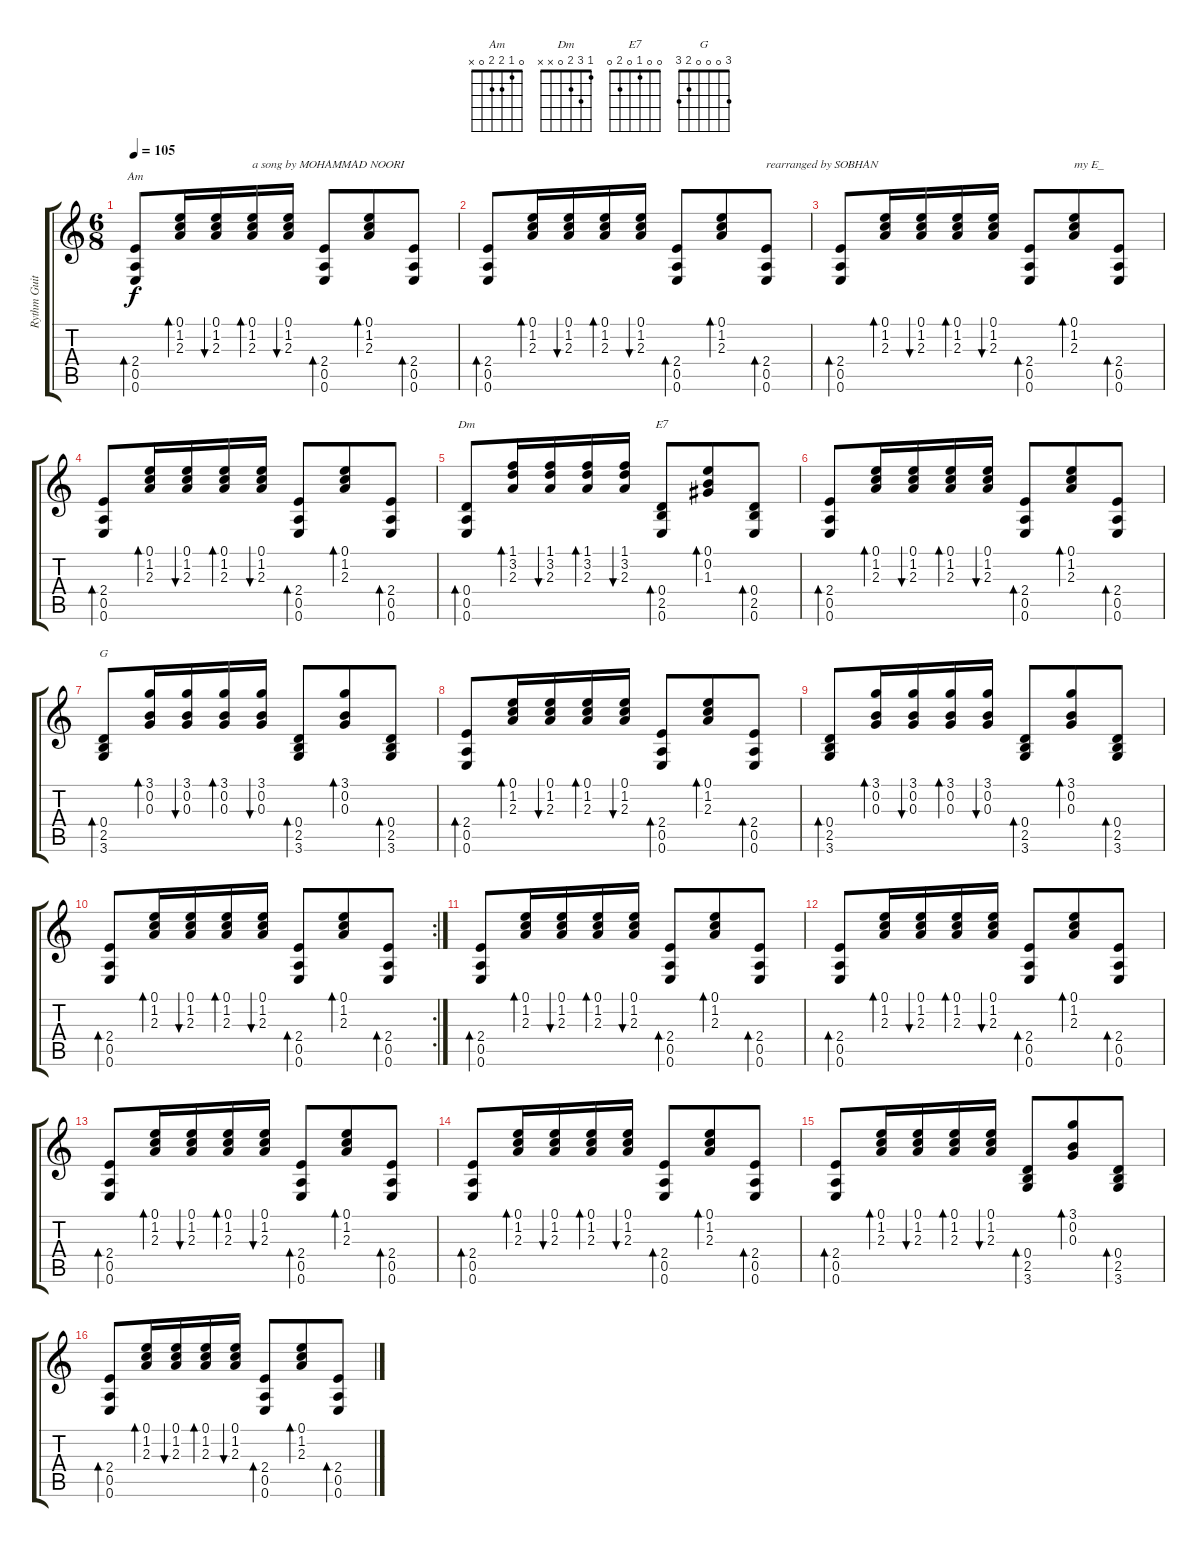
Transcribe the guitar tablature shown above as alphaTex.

\track ("Rythm Guitar" "Rythm Guit") {instrument acousticguitarnylon}
\staff {score tabs}
\tuning (E4 B3 G3 D3 A2 E2) {hide}
\chord ("Am" 0 1 2 2 0 x)
\chord ("Dm" 1 3 2 0 x x)
\chord ("E7" 0 0 1 0 2 0)
\chord ("G" 3 0 0 0 2 3)
\ts (6 8)
\tempo 105
\clef g2
\ks c
(2.4 0.5 0.6).8{bd 60 ch "Am" dy f instrument acousticguitarnylon} (0.1 1.2 2.3).16{bd 60} (0.1 1.2 2.3).16{bu 60} (0.1 1.2 2.3).16{bd 60 txt "a song by MOHAMMAD NOORI"} (0.1 1.2 2.3).16{bu 60} (2.4 0.5 0.6).8{bd 60} (0.1 1.2 2.3).8{bd 120} (2.4 0.5 0.6).8{bd 120} |
(2.4 0.5 0.6).8{bd 60} (0.1 1.2 2.3).16{bd 60} (0.1 1.2 2.3).16{bu 60} (0.1 1.2 2.3).16{bd 60} (0.1 1.2 2.3).16{bu 60} (2.4 0.5 0.6).8{bd 60} (0.1 1.2 2.3).8{bd 120} (2.4 0.5 0.6).8{bd 120 txt "rearranged by SOBHAN"} |
(2.4 0.5 0.6).8{bd 60} (0.1 1.2 2.3).16{bd 60} (0.1 1.2 2.3).16{bu 60} (0.1 1.2 2.3).16{bd 60} (0.1 1.2 2.3).16{bu 60} (2.4 0.5 0.6).8{bd 60} (0.1 1.2 2.3).8{bd 120 txt "my E_"} (2.4 0.5 0.6).8{bd 120} |
(2.4 0.5 0.6).8{bd 60} (0.1 1.2 2.3).16{bd 60} (0.1 1.2 2.3).16{bu 60} (0.1 1.2 2.3).16{bd 60} (0.1 1.2 2.3).16{bu 60} (2.4 0.5 0.6).8{bd 60} (0.1 1.2 2.3).8{bd 120} (2.4 0.5 0.6).8{bd 120} |
(0.4 0.5 0.6).8{bd 120 ch "Dm"} (1.1 3.2 2.3).16{bd 120} (1.1 3.2 2.3).16{bu 120} (1.1 3.2 2.3).16{bd 120} (1.1 3.2 2.3).16{bu 120} (0.4 2.5 0.6).8{bd 120 ch "E7"} (0.1 0.2 1.3).8{bd 120} (0.4 2.5 0.6).8{bd 120} |
(2.4 0.5 0.6).8{bd 60} (0.1 1.2 2.3).16{bd 60} (0.1 1.2 2.3).16{bu 60} (0.1 1.2 2.3).16{bd 60} (0.1 1.2 2.3).16{bu 60} (2.4 0.5 0.6).8{bd 60} (0.1 1.2 2.3).8{bd 120} (2.4 0.5 0.6).8{bd 120} |
(0.4 2.5 3.6).8{bd 120 ch "G"} (3.1 0.2 0.3).16{bd 120} (3.1 0.2 0.3).16{bu 120} (3.1 0.2 0.3).16{bd 120} (3.1 0.2 0.3).16{bu 120} (0.4 2.5 3.6).8{bd 120} (3.1 0.2 0.3).8{bd 120} (0.4 2.5 3.6).8{bd 120} |
(2.4 0.5 0.6).8{bd 60} (0.1 1.2 2.3).16{bd 60} (0.1 1.2 2.3).16{bu 60} (0.1 1.2 2.3).16{bd 60} (0.1 1.2 2.3).16{bu 60} (2.4 0.5 0.6).8{bd 60} (0.1 1.2 2.3).8{bd 120} (2.4 0.5 0.6).8{bd 120} |
(0.4 2.5 3.6).8{bd 120} (3.1 0.2 0.3).16{bd 120} (3.1 0.2 0.3).16{bu 120} (3.1 0.2 0.3).16{bd 120} (3.1 0.2 0.3).16{bu 120} (0.4 2.5 3.6).8{bd 120} (3.1 0.2 0.3).8{bd 120} (0.4 2.5 3.6).8{bd 120} |
\rc 2
(2.4 0.5 0.6).8{bd 60} (0.1 1.2 2.3).16{bd 60} (0.1 1.2 2.3).16{bu 60} (0.1 1.2 2.3).16{bd 60} (0.1 1.2 2.3).16{bu 60} (2.4 0.5 0.6).8{bd 60} (0.1 1.2 2.3).8{bd 120} (2.4 0.5 0.6).8{bd 120} |
(2.4 0.5 0.6).8{bd 60} (0.1 1.2 2.3).16{bd 60} (0.1 1.2 2.3).16{bu 60} (0.1 1.2 2.3).16{bd 60} (0.1 1.2 2.3).16{bu 60} (2.4 0.5 0.6).8{bd 60} (0.1 1.2 2.3).8{bd 120} (2.4 0.5 0.6).8{bd 120} |
(2.4 0.5 0.6).8{bd 60} (0.1 1.2 2.3).16{bd 60} (0.1 1.2 2.3).16{bu 60} (0.1 1.2 2.3).16{bd 60} (0.1 1.2 2.3).16{bu 60} (2.4 0.5 0.6).8{bd 60} (0.1 1.2 2.3).8{bd 120} (2.4 0.5 0.6).8{bd 120} |
(2.4 0.5 0.6).8{bd 60} (0.1 1.2 2.3).16{bd 60} (0.1 1.2 2.3).16{bu 60} (0.1 1.2 2.3).16{bd 60} (0.1 1.2 2.3).16{bu 60} (2.4 0.5 0.6).8{bd 60} (0.1 1.2 2.3).8{bd 120} (2.4 0.5 0.6).8{bd 120} |
(2.4 0.5 0.6).8{bd 60} (0.1 1.2 2.3).16{bd 60} (0.1 1.2 2.3).16{bu 60} (0.1 1.2 2.3).16{bd 60} (0.1 1.2 2.3).16{bu 60} (2.4 0.5 0.6).8{bd 60} (0.1 1.2 2.3).8{bd 120} (2.4 0.5 0.6).8{bd 120} |
(2.4 0.5 0.6).8{bd 60} (0.1 1.2 2.3).16{bd 60} (0.1 1.2 2.3).16{bu 60} (0.1 1.2 2.3).16{bd 60} (0.1 1.2 2.3).16{bu 60} (0.4 2.5 3.6).8{bd 60} (3.1 0.2 0.3).8{bd 120} (0.4 2.5 3.6).8{bd 120} |
(2.4 0.5 0.6).8{bd 60} (0.1 1.2 2.3).16{bd 60} (0.1 1.2 2.3).16{bu 60} (0.1 1.2 2.3).16{bd 60} (0.1 1.2 2.3).16{bu 60} (2.4 0.5 0.6).8{bd 60} (0.1 1.2 2.3).8{bd 120} (2.4 0.5 0.6).8{bd 120}
